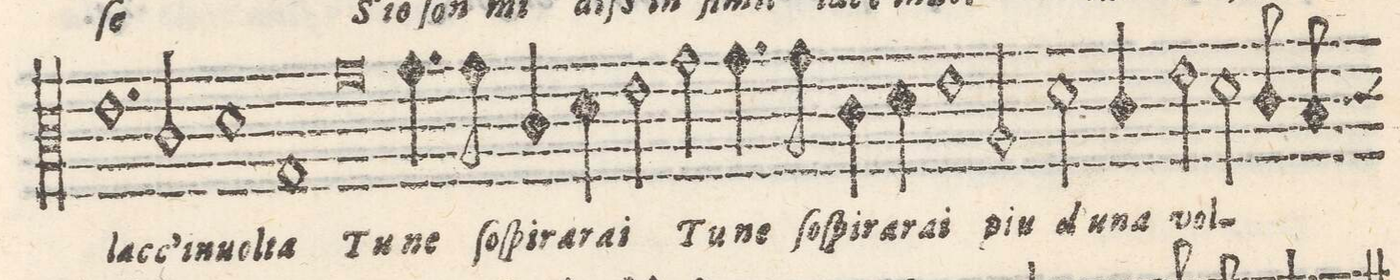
**kern	**text
*I"ALTO	*
*clefC3	*
*k[]	*
*met(C)	*
*M2/1	*
1.e	lacc'
2c/	in-
=31-	=31-
1d	-uol-
1G	-ta
=32-	=32-
0g	Tu
=33-	=33-
4.g\	ne
8f\	ſo-
4c/	-ſpi-
4d\	-ra-
2e\	-rai
2g\	Tu
=34-	=34-
4.g\	ne
8g\	ſo-
4c\	-ſpi-
4d\	-ra-
1e	-rai
=35-	=35-
2A/	piu
2d\	d'u-
4c/	-na
2e\	vol-
2d\	.
=36-	=36-
8c/	.
8B/	.
*-	*-
